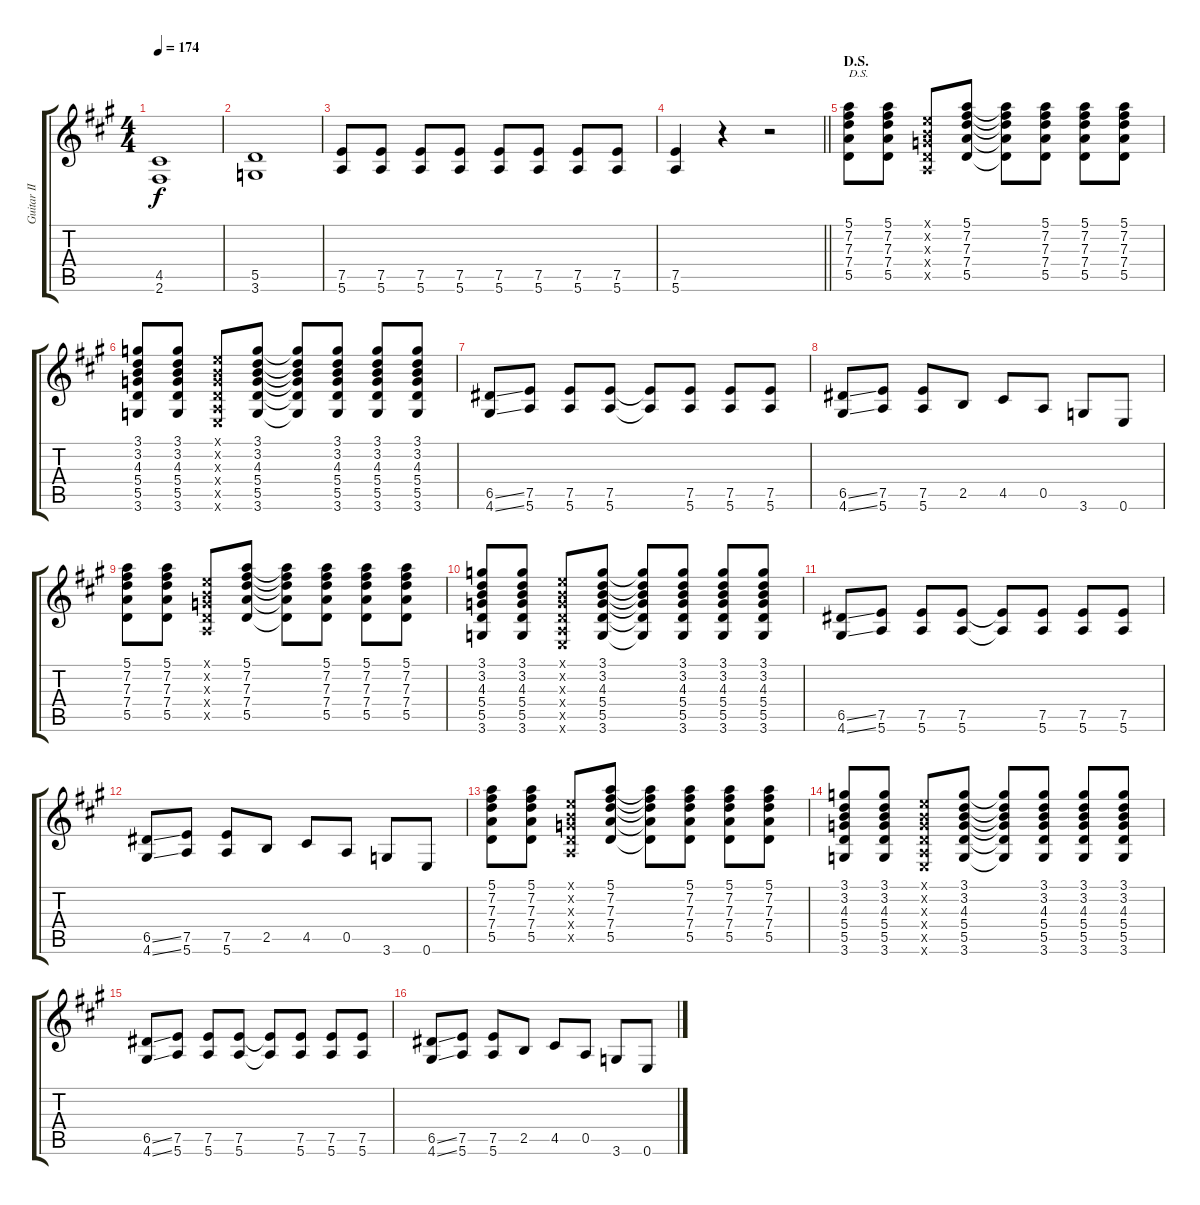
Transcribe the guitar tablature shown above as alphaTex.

\track ("Guitar II" "Guitar II") {instrument overdrivenguitar}
\staff {score tabs}
\tuning (E4 B3 G3 D3 A2 E2) {hide}
\ts (4 4)
\tempo 174
\clef g2
\ks a
(4.5 2.6).1{dy f} |
(5.5 3.6).1 |
(7.5 5.6).8 (7.5 5.6).8 (7.5 5.6).8 (7.5 5.6).8 (7.5 5.6).8 (7.5 5.6).8 (7.5 5.6).8 (7.5 5.6).8 |
\barLineRight lightlight
(7.5 5.6).4 r.4 r.2 |
\section ("" "D.S.")
(5.1 7.2 7.3 7.4 5.5).8{txt "D.S."} (5.1 7.2 7.3 7.4 5.5).8 (0.1{x} 0.2{x} 0.3{x} 0.4{x} 0.5{x}).8 (5.1 7.2 7.3 7.4 5.5).8 (5.1{t} 7.2{t} 7.3{t} 7.4{t} 5.5{t}).8 (5.1 7.2 7.3 7.4 5.5).8 (5.1 7.2 7.3 7.4 5.5).8 (5.1 7.2 7.3 7.4 5.5).8 |
(3.1 3.2 4.3 5.4 5.5 3.6).8 (3.1 3.2 4.3 5.4 5.5 3.6).8 (0.1{x} 0.2{x} 0.3{x} 0.4{x} 0.5{x} 0.6{x}).8 (3.1 3.2 4.3 5.4 5.5 3.6).8 (3.1{t} 3.2{t} 4.3{t} 5.4{t} 5.5{t} 3.6{t}).8 (3.1 3.2 4.3 5.4 5.5 3.6).8 (3.1 3.2 4.3 5.4 5.5 3.6).8 (3.1 3.2 4.3 5.4 5.5 3.6).8 |
(6.5{ss} 4.6{ss}).8 (7.5 5.6).8 (7.5 5.6).8 (7.5 5.6).8 (7.5{t} 5.6{t}).8 (7.5 5.6).8 (7.5 5.6).8 (7.5 5.6).8 |
(6.5{ss} 4.6{ss}).8 (7.5 5.6).8 (7.5 5.6).8 2.5.8 4.5.8 0.5.8 3.6.8 0.6.8 |
(5.1 7.2 7.3 7.4 5.5).8 (5.1 7.2 7.3 7.4 5.5).8 (0.1{x} 0.2{x} 0.3{x} 0.4{x} 0.5{x}).8 (5.1 7.2 7.3 7.4 5.5).8 (5.1{t} 7.2{t} 7.3{t} 7.4{t} 5.5{t}).8 (5.1 7.2 7.3 7.4 5.5).8 (5.1 7.2 7.3 7.4 5.5).8 (5.1 7.2 7.3 7.4 5.5).8 |
(3.1 3.2 4.3 5.4 5.5 3.6).8 (3.1 3.2 4.3 5.4 5.5 3.6).8 (0.1{x} 0.2{x} 0.3{x} 0.4{x} 0.5{x} 0.6{x}).8 (3.1 3.2 4.3 5.4 5.5 3.6).8 (3.1{t} 3.2{t} 4.3{t} 5.4{t} 5.5{t} 3.6{t}).8 (3.1 3.2 4.3 5.4 5.5 3.6).8 (3.1 3.2 4.3 5.4 5.5 3.6).8 (3.1 3.2 4.3 5.4 5.5 3.6).8 |
(6.5{ss} 4.6{ss}).8 (7.5 5.6).8 (7.5 5.6).8 (7.5 5.6).8 (7.5{t} 5.6{t}).8 (7.5 5.6).8 (7.5 5.6).8 (7.5 5.6).8 |
(6.5{ss} 4.6{ss}).8 (7.5 5.6).8 (7.5 5.6).8 2.5.8 4.5.8 0.5.8 3.6.8 0.6.8 |
(5.1 7.2 7.3 7.4 5.5).8 (5.1 7.2 7.3 7.4 5.5).8 (0.1{x} 0.2{x} 0.3{x} 0.4{x} 0.5{x}).8 (5.1 7.2 7.3 7.4 5.5).8 (5.1{t} 7.2{t} 7.3{t} 7.4{t} 5.5{t}).8 (5.1 7.2 7.3 7.4 5.5).8 (5.1 7.2 7.3 7.4 5.5).8 (5.1 7.2 7.3 7.4 5.5).8 |
(3.1 3.2 4.3 5.4 5.5 3.6).8 (3.1 3.2 4.3 5.4 5.5 3.6).8 (0.1{x} 0.2{x} 0.3{x} 0.4{x} 0.5{x} 0.6{x}).8 (3.1 3.2 4.3 5.4 5.5 3.6).8 (3.1{t} 3.2{t} 4.3{t} 5.4{t} 5.5{t} 3.6{t}).8 (3.1 3.2 4.3 5.4 5.5 3.6).8 (3.1 3.2 4.3 5.4 5.5 3.6).8 (3.1 3.2 4.3 5.4 5.5 3.6).8 |
(6.5{ss} 4.6{ss}).8 (7.5 5.6).8 (7.5 5.6).8 (7.5 5.6).8 (7.5{t} 5.6{t}).8 (7.5 5.6).8 (7.5 5.6).8 (7.5 5.6).8 |
(6.5{ss} 4.6{ss}).8 (7.5 5.6).8 (7.5 5.6).8 2.5.8 4.5.8 0.5.8 3.6.8 0.6.8
